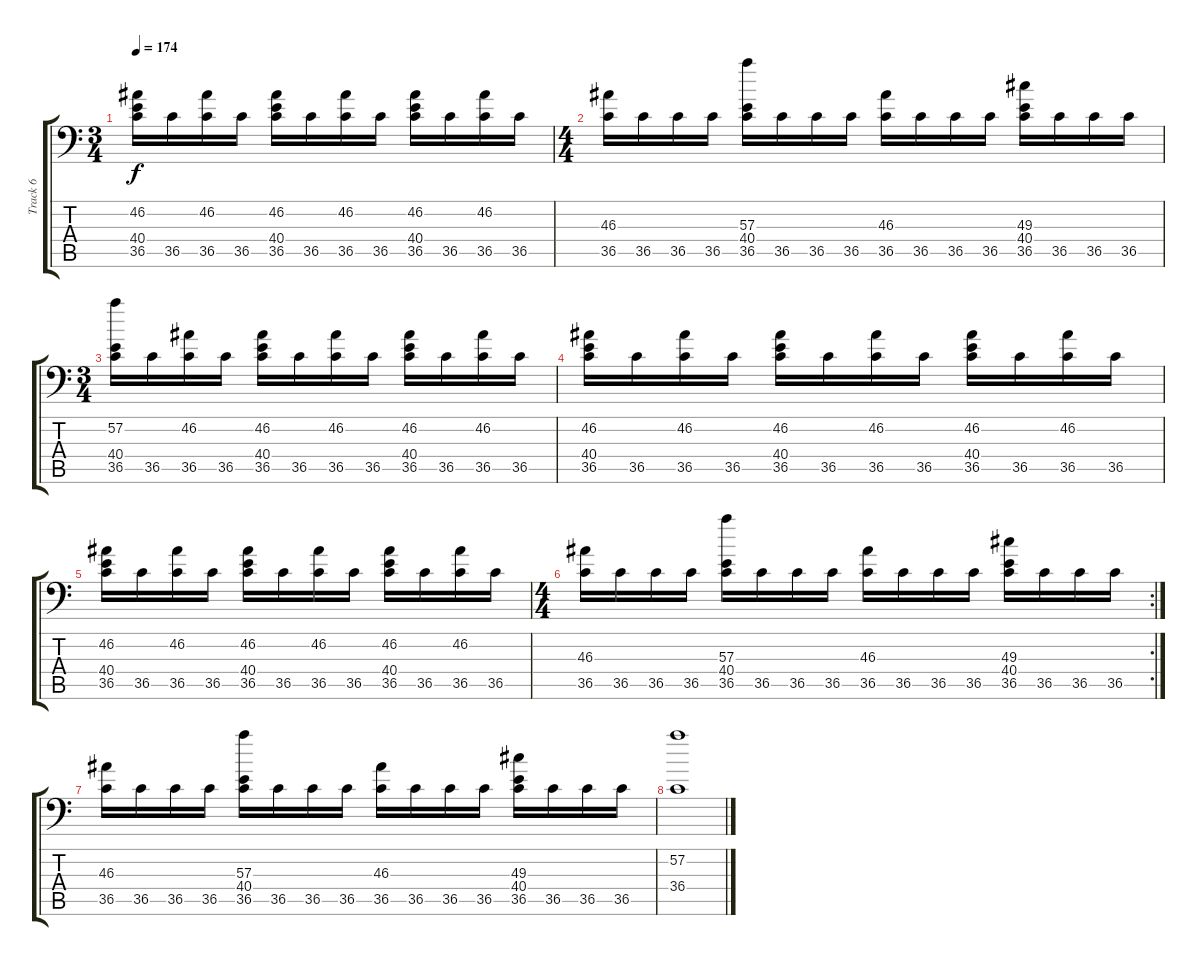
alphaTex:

\track ("Track 6" "Track 6") {instrument acousticgrandpiano}
\staff {score tabs}
\tuning (C-1 C-1 C-1 C-1 C-1 C-1) {hide}
\ts (3 4)
\tempo 174
\clef f4
\ks c
(46.2 40.4 36.5).16{dy f} 36.5.16 (46.2 36.5).16 36.5.16 (46.2 40.4 36.5).16 36.5.16 (46.2 36.5).16 36.5.16 (46.2 40.4 36.5).16 36.5.16 (46.2 36.5).16 36.5.16 |
\ts (4 4)
(46.3 36.5).16 36.5.16 36.5.16 36.5.16 (57.3 40.4 36.5).16 36.5.16 36.5.16 36.5.16 (46.3 36.5).16 36.5.16 36.5.16 36.5.16 (49.3 40.4 36.5).16 36.5.16 36.5.16 36.5.16 |
\ts (3 4)
(57.2 40.4 36.5).16 36.5.16 (46.2 36.5).16 36.5.16 (46.2 40.4 36.5).16 36.5.16 (46.2 36.5).16 36.5.16 (46.2 40.4 36.5).16 36.5.16 (46.2 36.5).16 36.5.16 |
(46.2 40.4 36.5).16 36.5.16 (46.2 36.5).16 36.5.16 (46.2 40.4 36.5).16 36.5.16 (46.2 36.5).16 36.5.16 (46.2 40.4 36.5).16 36.5.16 (46.2 36.5).16 36.5.16 |
(46.2 40.4 36.5).16 36.5.16 (46.2 36.5).16 36.5.16 (46.2 40.4 36.5).16 36.5.16 (46.2 36.5).16 36.5.16 (46.2 40.4 36.5).16 36.5.16 (46.2 36.5).16 36.5.16 |
\rc 2
\ts (4 4)
(46.3 36.5).16 36.5.16 36.5.16 36.5.16 (57.3 40.4 36.5).16 36.5.16 36.5.16 36.5.16 (46.3 36.5).16 36.5.16 36.5.16 36.5.16 (49.3 40.4 36.5).16 36.5.16 36.5.16 36.5.16 |
(46.3 36.5).16 36.5.16 36.5.16 36.5.16 (57.3 40.4 36.5).16 36.5.16 36.5.16 36.5.16 (46.3 36.5).16 36.5.16 36.5.16 36.5.16 (49.3 40.4 36.5).16 36.5.16 36.5.16 36.5.16 |
(57.2 36.4).1
